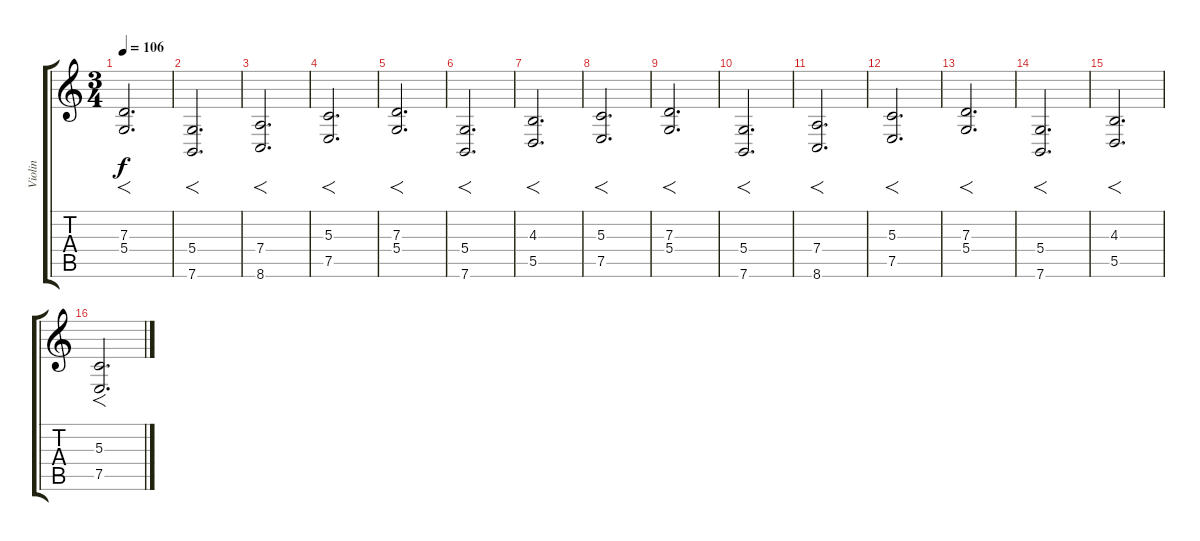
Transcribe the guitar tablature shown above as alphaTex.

\track ("Violin" "Violin") {instrument violin}
\staff {score tabs}
\tuning (E4 B3 G3 D3 A2 E2) {hide}
\ts (3 4)
\tempo 106
\clef g2
\ks c
(7.3 5.4).2{f d dy f} |
(5.4 7.6).2{f d} |
(7.4 8.6).2{f d} |
(5.3 7.5).2{f d} |
(7.3 5.4).2{f d} |
(5.4 7.6).2{f d} |
(4.3 5.5).2{f d} |
(5.3 7.5).2{f d} |
(7.3 5.4).2{f d} |
(5.4 7.6).2{f d} |
(7.4 8.6).2{f d} |
(5.3 7.5).2{f d} |
(7.3 5.4).2{f d} |
(5.4 7.6).2{f d} |
(4.3 5.5).2{f d} |
(5.3 7.5).2{f d}
